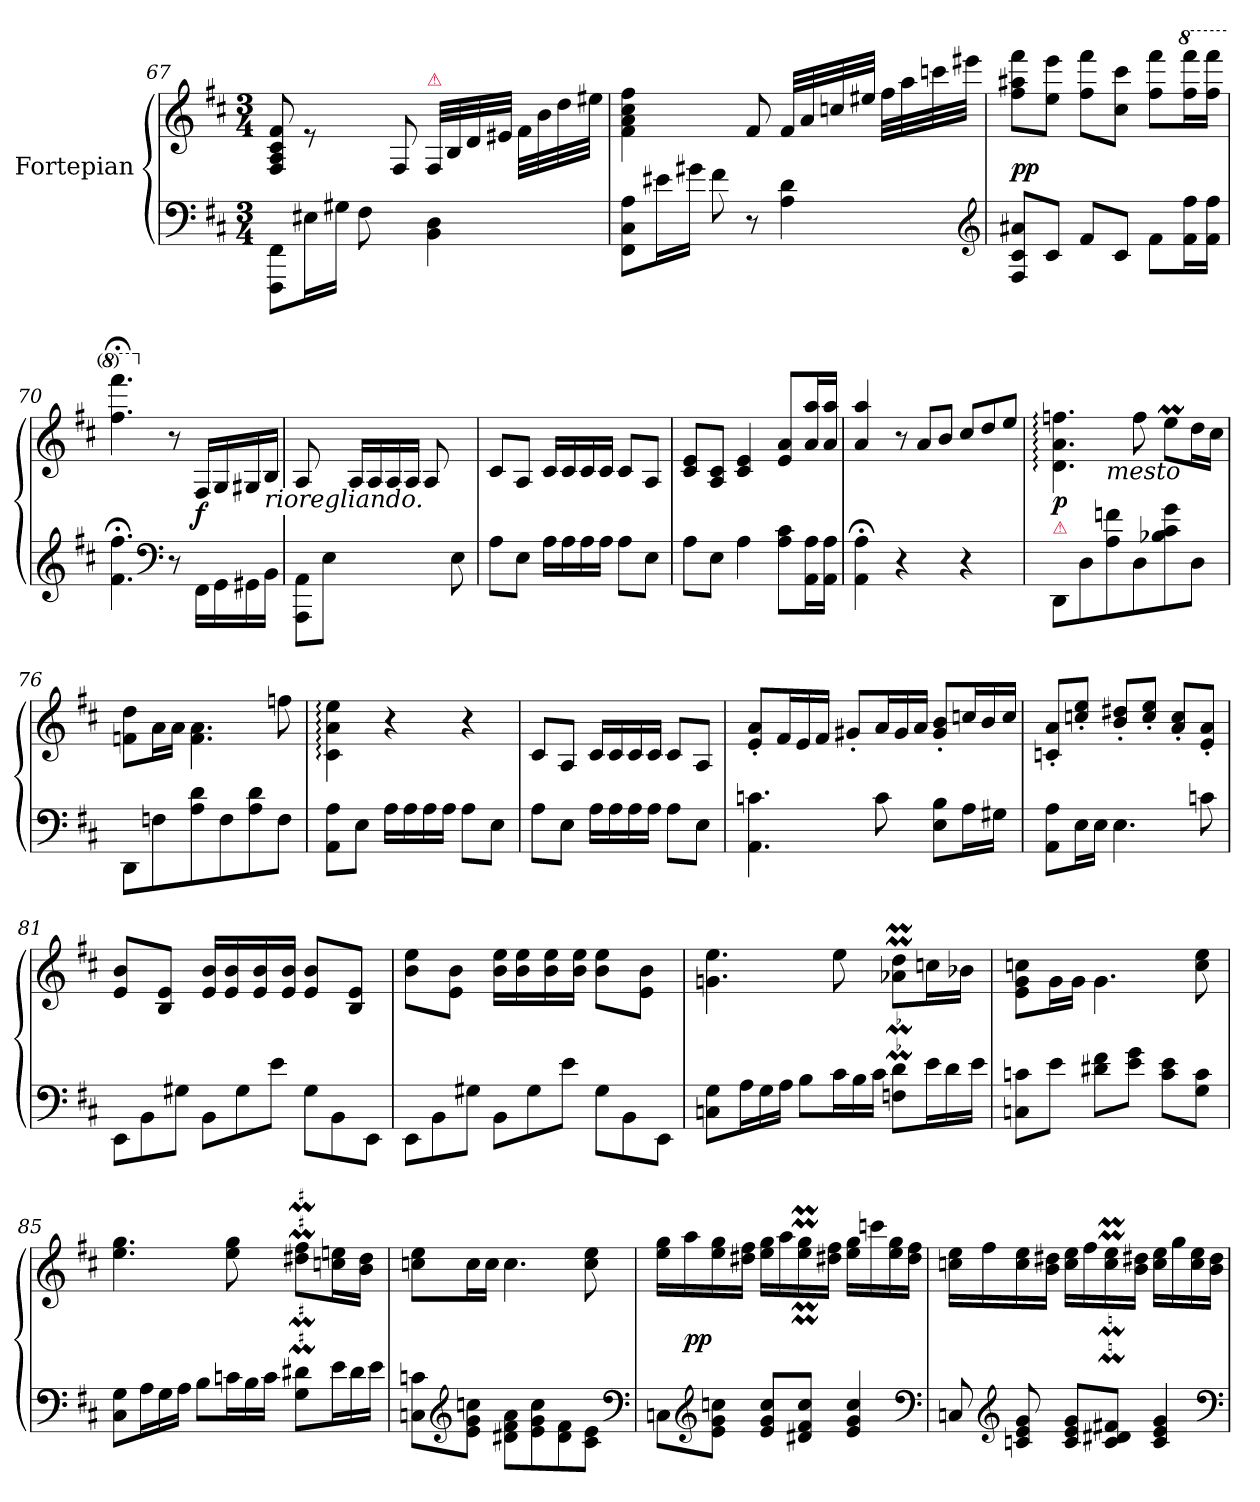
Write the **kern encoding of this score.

**kern	**kern	**dynam
*part1	*part1	*part1
*staff2	*staff1	*staff1/2
*I"Fortepian	*	*
*clefF4	*clefG2	*
*k[f#c#]	*k[f#c#]	*
*M3/4	*M3/4	*
=67	=67	=67
8FFF#\ 8FF#\L	8F#/ 8A/ 8c#/ 8f#/	.
16E#X\L	8re	.
16G#X\JJ	.	.
8F#\	8ryy	.
8ryy	8F#/	.
!	!LO:TX:a:color=crimson:t=⚠	!
4BB\ 4D\	32F#/LLL	.
.	32B/	.
.	32d\	.
.	32e#X\JJJ	.
.	32f#\LLL	.
.	32b\	.
.	32dd\	.
.	32ee#X\JJJ	.
=68	=68	=68
8FF#\ 8C#\ 8A\L	4f#\ 4a\ 4cc#\ 4ff#\	.
16e#X\L	.	.
16g#X\JJ	.	.
8f#\	8ryy	.
8r	8f#/	.
4A\ 4d\	32f#/LLL	.
.	32a/	.
.	32ccn/	.
.	32ee#X/JJJ	.
.	32ff#\LLL	.
.	32aa\	.
.	32cccn\	.
.	32eee#X\JJJ	.
*clefG2	*	*
=69	=69	=69
8F#/ 8c#/ 8a#X/L	8ff#\ 8aa#X\ 8fff#\L	pp
8c#/J	8ee\ 8eee\J	.
8f#/L	8ff#\ 8fff#\L	.
8c#/J	8cc#\ 8ccc#\J	.
8f#\L	8ff#\ 8fff#\L	.
*	*8va	*
16f#\ 16ff#\L	16fff#\ 16ffff#\L	.
16f#\ 16ff#\JJ	16fff#\ 16ffff#\JJ	.
=70	=70	=70
4.f#;<\ 4.ff#;<\	4.fff#;<\ 4.ffff#;<\	.
*clefF4	*	*
*	*X8va	*
8r	8r	.
16FF#\LL	16F#/LL	f
16GG\	16G/	.
16GG#X\	16G#X/	.
!	!LO:TX:b:i:t=rioregliando.	!
16BB\JJ	16B/JJ	.
=71	=71	=71
8AAA\ 8AA\L	8A/	.
8E\J	8ryy	.
8ryy	16A/LL	.
.	16A/	.
8ryy	16A/	.
.	16A/JJ	.
8ryy	8A/	.
8E\	8ryy	.
=72	=72	=72
8A\L	8c#/L	.
8E\J	8A/J	.
16A\LL	16c#/LL	.
16A\	16c#/	.
16A\	16c#/	.
16A\JJ	16c#/JJ	.
8A\L	8c#/L	.
8E\J	8A/J	.
=73	=73	=73
8A\L	8c#/ 8e/L	.
8E\J	8A/ 8c#/J	.
4A\	4c#/ 4e/	.
8A\ 8c#\L	8e/ 8a/L	.
16AA\ 16A\L	16a/ 16aa/L	.
16AA\ 16A\JJ	16a/ 16aa/JJ	.
=74	=74	=74
4AA;<\ 4A;<\	4a/ 4aa/	.
*	*Xtuplet	*
4r	12r	.
.	12a/L	.
.	12b/J	.
4r	12cc#/L	.
.	12dd/	.
.	12ee/J	.
=75	=75	=75
!LO:TX:a:color=crimson:t=⚠	!	!
*	*^	*
8DD/L	4.d:\ 4.a:\ 4.ffn:\	4ryy	p
8D\	.	.	.
!	!	!LO:TX:b:i:t=mesto	!
8A\ 8fn\	.	2ryy	.
8D\	8ff\	.	.
8B-X\ 8c#\ 8g\	8eem\L	.	.
8D\J	16dd\L	.	.
.	16cc#\JJ	.	.
*	*v	*v	*
=76	=76	=76
8DD\L	8fn\ 8dd\L	.
8Fn\	16a\L	.
.	16a\JJ	.
8A\ 8d\	4.f\ 4.a\	.
8F\	.	.
8A\ 8d\	.	.
8F\J	8ffn\	.
=77	=77	=77
8AA\ 8A\L	4c#:\ 4a:\ 4ee:\	.
8E\J	.	.
16A\LL	4r	.
16A\	.	.
16A\	.	.
16A\JJ	.	.
8A\L	4r	.
8E\J	.	.
=78	=78	=78
8A\L	8c#/L	.
8E\J	8A/J	.
16A\LL	16c#/LL	.
16A\	16c#/	.
16A\	16c#/	.
16A\JJ	16c#/JJ	.
8A\L	8c#/L	.
8E\J	8A/J	.
=79	=79	=79
4.AA\ 4.cn\	8e'/ 8a'/L	.
.	24f#/L	.
.	24e/	.
.	24f#/JJ	.
.	8g#X'/L	.
8c\	24a/L	.
.	24g#/	.
.	24a/JJ	.
8E\ 8B\L	8g#'/ 8b'/L	.
16A\L	24ccn/L	.
.	24b/	.
16G#X\JJ	.	.
.	24cc/JJ	.
=80	=80	=80
8AA\ 8A\L	8cn'/ 8a'/L	.
16E\L	8ccn'/ 8ee'/J	.
16E\JJ	.	.
4.E\	8b'/ 8dd#X'/L	.
.	8cc'/ 8ee'/J	.
.	8a'/ 8cc'/L	.
8cn\	8e'/ 8a'/J	.
=81	=81	=81
*Xtuplet	*	*
12EE\L	8e/ 8b/L	.
12BB\	.	.
.	8B/ 8e/J	.
12G#X\J	.	.
12BB\L	16e/ 16b/LL	.
.	16e/ 16b/	.
12G#\	.	.
.	16e/ 16b/	.
12e\J	.	.
.	16e/ 16b/JJ	.
12G#\L	8e/ 8b/L	.
12BB\	.	.
.	8B/ 8e/J	.
12EE\J	.	.
=82	=82	=82
12EE\L	8b\ 8ee\L	.
12BB\	.	.
.	8e\ 8b\J	.
12G#X\J	.	.
12BB\L	16b\ 16ee\LL	.
.	16b\ 16ee\	.
12G#\	.	.
.	16b\ 16ee\	.
12e\J	.	.
.	16b\ 16ee\JJ	.
12G#\L	8b\ 8ee\L	.
12BB\	.	.
.	8e\ 8b\J	.
12EE\J	.	.
=83	=83	=83
8Cn\ 8G\L	4.gn\ 4.ee\	.
24A\L	.	.
24G\	.	.
24A\JJ	.	.
8B\L	.	.
24c#\L	8ee\	.
24B\	.	.
24c#\JJ	.	.
8Fn\ 8d\L	8a-XM\ 8ddM\L	.
24e\L	16ccn\L	.
24d\	.	.
.	16b-X\JJ	.
24e\JJ	.	.
=84	=84	=84
8Cn\ 8cn\L	8e\ 8g\ 8ccn\L	.
8e\J	16g\L	.
.	16g\JJ	.
8d#X\ 8f#\L	4.g\	.
8e\ 8g\J	.	.
8c\ 8e\L	.	.
8G\ 8c\J	8cc\ 8ee\	.
=85	=85	=85
8C#\ 8G\L	4.ee\ 4.gg\	.
24A\L	.	.
24G\	.	.
24A\JJ	.	.
8B\L	.	.
24cn\L	8ee\ 8gg\	.
24B\	.	.
24c\JJ	.	.
8G\ 8d#X\L	8dd#XM\ 8ff#M\L	.
24e\L	16ccn\ 16ee\L	.
24d#\	.	.
.	16b\ 16dd#\JJ	.
24e\JJ	.	.
=86	=86	=86
8Cn\ 8cn\L	8ccn\ 8ee\L	.
*clefG2	*	*
8e\ 8g\ 8ccn\J	16cc\L	.
.	16cc\JJ	.
8d#X\ 8f#\ 8a\L	4.cc\	.
8e\ 8g\ 8cc\	.	.
8d#\ 8f#\	.	.
8c\ 8e\J	8cc\ 8ee\	.
*clefF4	*	*
=87	=87	=87
8Cn\L	16ee\ 16gg\LL	.
.	16aa\	pp.
*clefG2	*	*
8e\ 8g\ 8ccn\J	16ee\ 16gg\	.
.	16dd#X\ 16ff#\JJ	.
8e/ 8g/ 8cc/L	16ee\ 16gg\LL	.
.	16aa\	.
8d#X/ 8f#/ 8cc/J	16eeM\ 16ggM\	.
.	16dd#X\ 16ff#\JJ	.
4e/ 4g/ 4cc/	16ee\ 16gg\LL	.
.	16cccn\	.
.	16ee\ 16gg\	.
.	16dd#\ 16ff#\JJ	.
*clefF4	*	*
=88	=88	=88
8Cn/	16ccn\ 16ee\LL	.
.	16ff#\	.
*clefG2	*	*
8cn/ 8e/ 8g/	16cc\ 16ee\	.
.	16b\ 16dd#X\JJ	.
8c/ 8e/ 8g/L	16cc\ 16ee\LL	.
.	16ff#\	.
8c/ 8d#X/ 8f#X/J	16ccM\ 16eeM\	.
.	16b\ 16dd#\JJ	.
4c/ 4e/ 4g/	16cc\ 16ee\LL	.
.	16gg\	.
.	16cc\ 16ee\	.
.	16b\ 16dd#\JJ	.
*clefF4	*	*
=	=	=
*-	*-	*-
